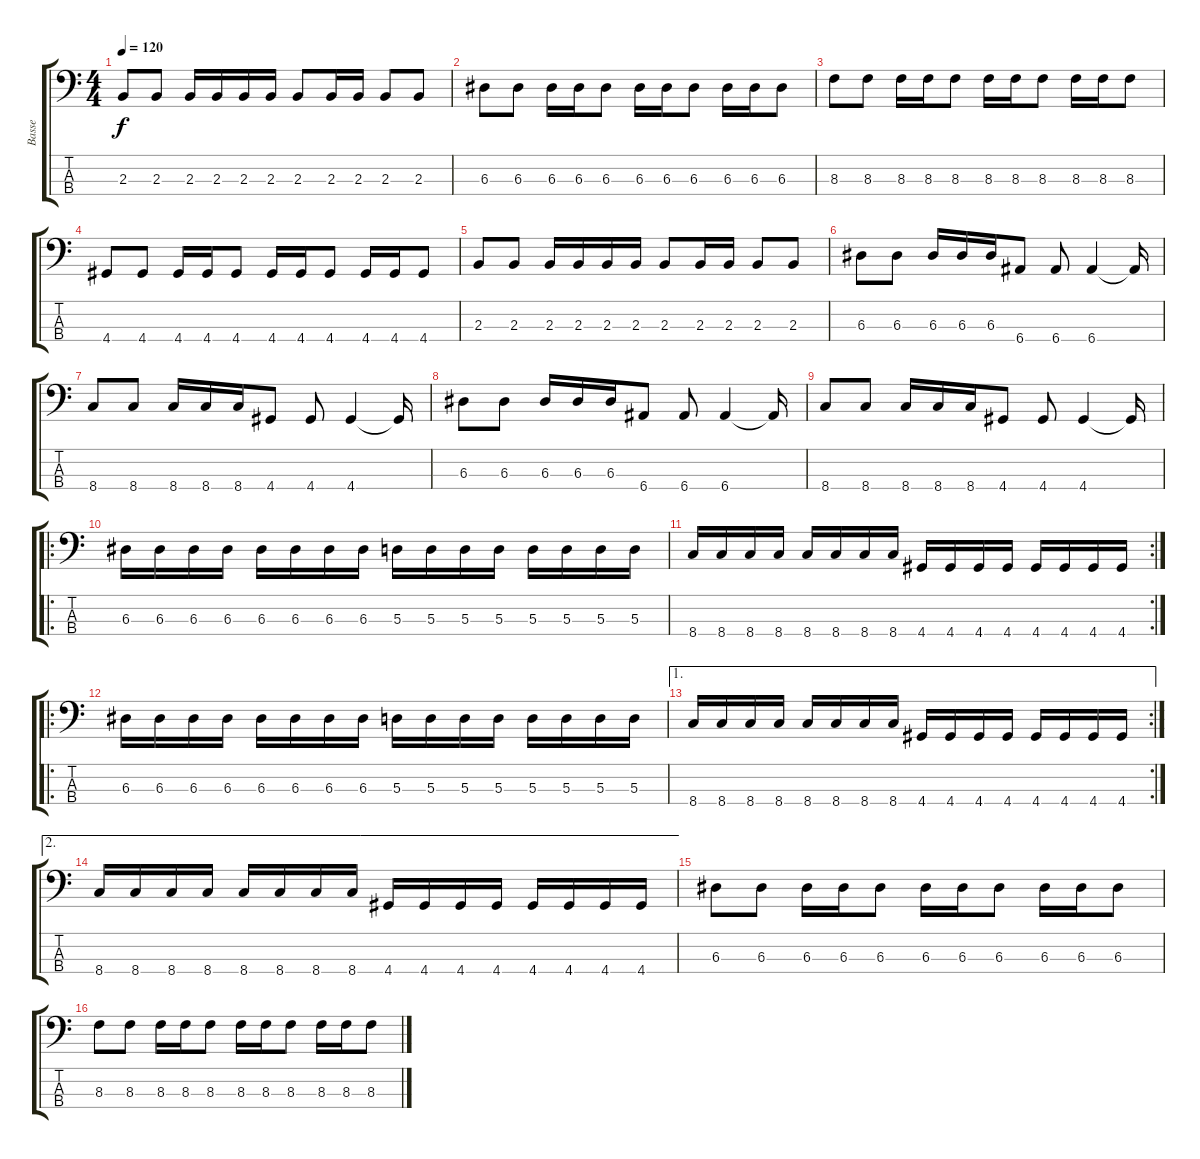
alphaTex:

\track ("Basse" "Basse") {instrument electricbasspick}
\staff {score tabs}
\tuning (G2 D2 A1 E1) {hide}
\ts (4 4)
\tempo 120
\clef f4
\ks c
2.3.8{dy f} 2.3.8 2.3.16 2.3.16 2.3.16 2.3.16 2.3.8 2.3.16 2.3.16 2.3.8 2.3.8 |
6.3.8 6.3.8 6.3.16 6.3.16 6.3.8 6.3.16 6.3.16 6.3.8 6.3.16 6.3.16 6.3.8 |
8.3.8 8.3.8 8.3.16 8.3.16 8.3.8 8.3.16 8.3.16 8.3.8 8.3.16 8.3.16 8.3.8 |
4.4.8 4.4.8 4.4.16 4.4.16 4.4.8 4.4.16 4.4.16 4.4.8 4.4.16 4.4.16 4.4.8 |
2.3.8 2.3.8 2.3.16 2.3.16 2.3.16 2.3.16 2.3.8 2.3.16 2.3.16 2.3.8 2.3.8 |
6.3.8 6.3.8 6.3.16 6.3.16 6.3.16 6.4.8 6.4.8 6.4.4 6.4{t}.16 |
8.4.8 8.4.8 8.4.16 8.4.16 8.4.16 4.4.8 4.4.8 4.4.4 4.4{t}.16 |
6.3.8 6.3.8 6.3.16 6.3.16 6.3.16 6.4.8 6.4.8 6.4.4 6.4{t}.16 |
8.4.8 8.4.8 8.4.16 8.4.16 8.4.16 4.4.8 4.4.8 4.4.4 4.4{t}.16 |
\ro
6.3.16 6.3.16 6.3.16 6.3.16 6.3.16 6.3.16 6.3.16 6.3.16 5.3.16 5.3.16 5.3.16 5.3.16 5.3.16 5.3.16 5.3.16 5.3.16 |
\rc 2
8.4.16 8.4.16 8.4.16 8.4.16 8.4.16 8.4.16 8.4.16 8.4.16 4.4.16 4.4.16 4.4.16 4.4.16 4.4.16 4.4.16 4.4.16 4.4.16 |
\ro
6.3.16 6.3.16 6.3.16 6.3.16 6.3.16 6.3.16 6.3.16 6.3.16 5.3.16 5.3.16 5.3.16 5.3.16 5.3.16 5.3.16 5.3.16 5.3.16 |
\ae 1
\rc 2
8.4.16 8.4.16 8.4.16 8.4.16 8.4.16 8.4.16 8.4.16 8.4.16 4.4.16 4.4.16 4.4.16 4.4.16 4.4.16 4.4.16 4.4.16 4.4.16 |
\ae 2
8.4.16 8.4.16 8.4.16 8.4.16 8.4.16 8.4.16 8.4.16 8.4.16 4.4.16 4.4.16 4.4.16 4.4.16 4.4.16 4.4.16 4.4.16 4.4.16 |
6.3.8 6.3.8 6.3.16 6.3.16 6.3.8 6.3.16 6.3.16 6.3.8 6.3.16 6.3.16 6.3.8 |
8.3.8 8.3.8 8.3.16 8.3.16 8.3.8 8.3.16 8.3.16 8.3.8 8.3.16 8.3.16 8.3.8
